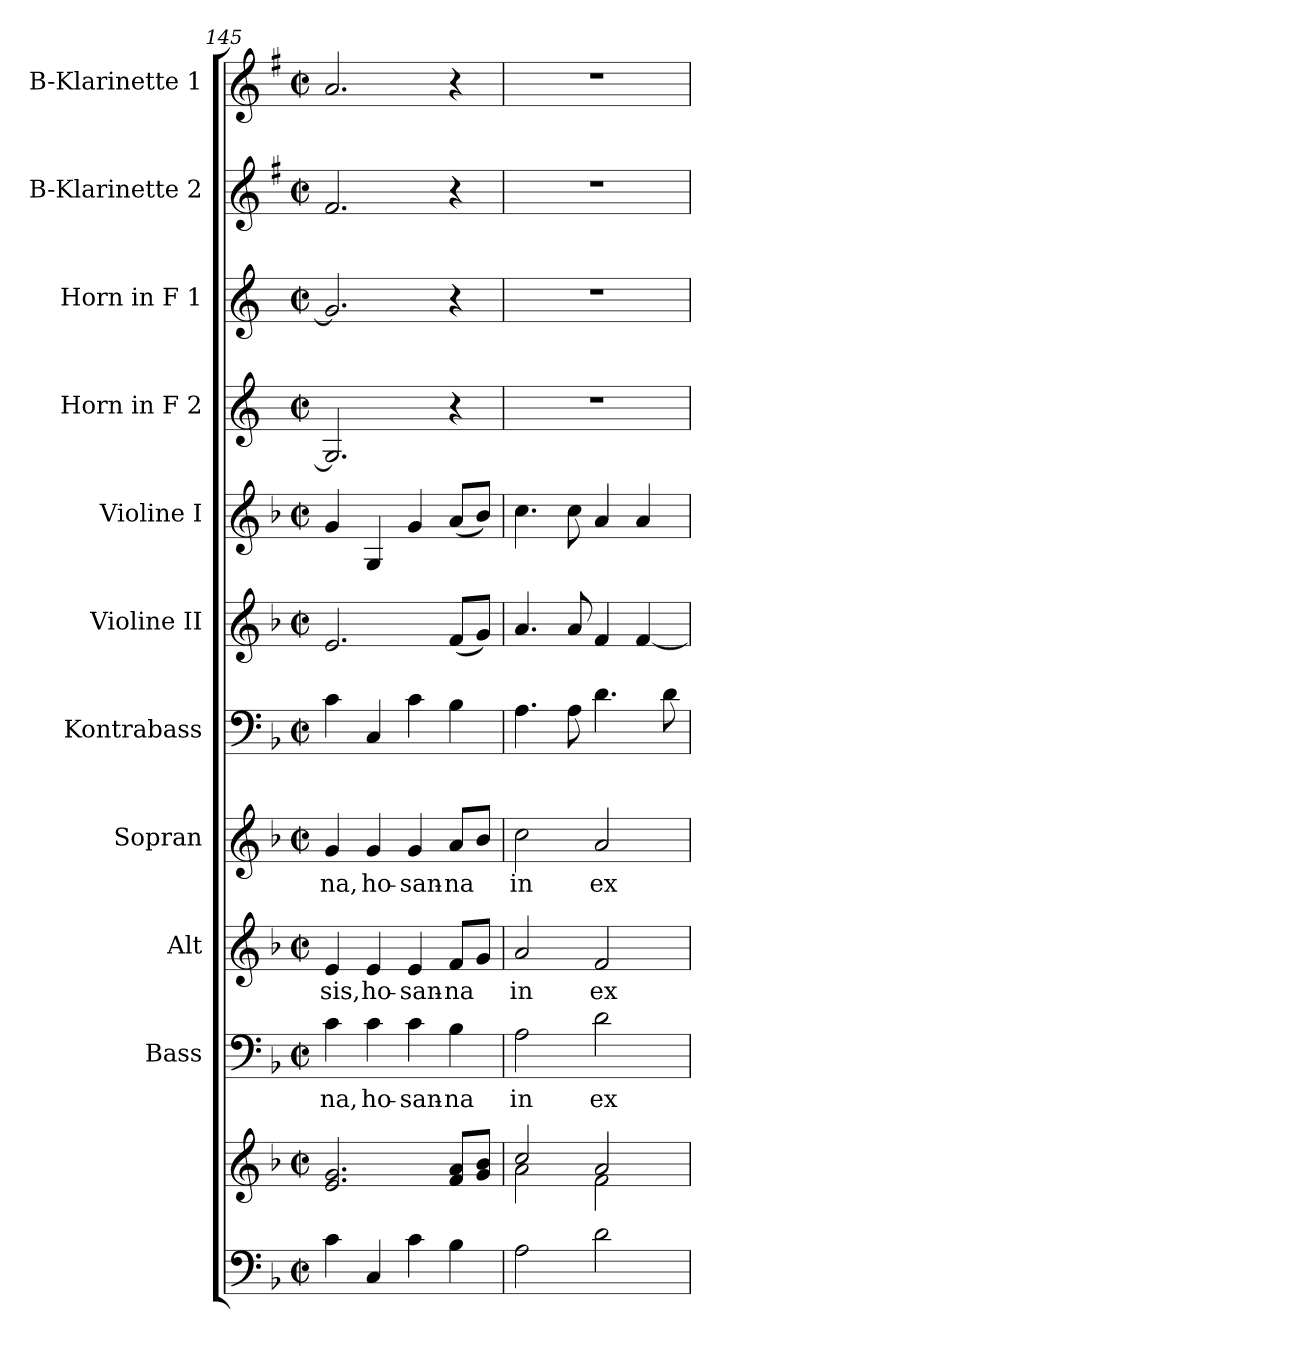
**kern	**kern	**kern	**text	**kern	**text	**kern	**text	**kern	**kern	**kern	**kern	**kern	**kern	**kern
*part11	*part11	*part10	*part10	*part9	*part9	*part8	*part8	*part7	*part6	*part5	*part4	*part3	*part2	*part1
*staff12	*staff11	*staff10	*staff10	*staff9	*staff9	*staff8	*staff8	*staff7	*staff6	*staff5	*staff4	*staff3	*staff2	*staff1
*	*	*I"Bass	*	*I"Alt	*	*I"Sopran	*	*I"Kontrabass	*I"Violine II	*I"Violine I	*I"Horn in F 2	*I"Horn in F 1	*I"B-Klarinette 2	*I"B-Klarinette 1
*	*	*I'B.	*	*I'A.	*	*I'S.	*	*I'Kb.	*I'Vl. II	*I'Vl. I	*	*	*I'B Kl. 2	*I'B Kl. 1
!!LO:PB:g=z
*clefF4	*clefG2	*clefF4	*	*clefG2	*	*clefG2	*	*clefF4	*clefG2	*clefG2	*clefG2	*clefG2	*clefG2	*clefG2
*	*	*	*	*	*	*	*	*ITrd7c12	*	*	*ITrd4c7	*ITrd4c7	*ITrd1c2	*ITrd1c2
*k[b-]	*k[b-]	*k[b-]	*	*k[b-]	*	*k[b-]	*	*k[b-]	*k[b-]	*k[b-]	*k[b-]	*k[b-]	*k[b-]	*k[b-]
*F:	*F:	*F:	*	*F:	*	*F:	*	*F:	*F:	*F:	*F:	*F:	*F:	*F:
*M2/2	*M2/2	*M2/2	*	*M2/2	*	*M2/2	*	*M2/2	*M2/2	*M2/2	*M2/2	*M2/2	*M2/2	*M2/2
*met(c|)	*met(c|)	*met(c|)	*	*met(c|)	*	*met(c|)	*	*met(c|)	*met(c|)	*met(c|)	*met(c|)	*met(c|)	*met(c|)	*met(c|)
=145	=145	=145	=145	=145	=145	=145	=145	=145	=145	=145	=145	=145	=145	=145
!	!	!	!LO:LY:b	!	!LO:LY:b	!	!LO:LY:b	!	!	!	!	!	!	!
4c\	2.e/ 2.g/	4c\	-na,	4e/	-sis,	4g/	-na,	4C\	2.e/	4g/	2.C/]	2.c/]	2.e/	2.g/
!	!	!	!LO:LY:b	!	!LO:LY:b	!	!LO:LY:b	!	!	!	!	!	!	!
4C/	.	4c\	ho-	4e/	ho-	4g/	ho-	4CC/	.	4G/	.	.	.	.
!	!	!	!LO:LY:b	!	!LO:LY:b	!	!LO:LY:b	!	!	!	!	!	!	!
4c\	.	4c\	-san-	4e/	-san-	4g/	-san-	4C\	.	4g/	.	.	.	.
!	!	!	!LO:LY:b	!	!LO:LY:b	!	!LO:LY:b	!	!	!	!	!	!	!
4B-\	8f/ 8a/L	4B-\	-na	8f/L	-na	8a/L	-na	4BB-\	(<8f/L	(<8a/L	4r	4r	4r	4r
.	8g/ 8b-/J	.	.	8g/J	.	8b-/J	.	.	8g/J)	8b-/J)	.	.	.	.
=146	=146	=146	=146	=146	=146	=146	=146	=146	=146	=146	=146	=146	=146	=146
*	*^	*	*	*	*	*	*	*	*	*	*	*	*	*
!	!	!	!	!LO:LY:b	!	!LO:LY:b	!	!LO:LY:b	!	!	!	!	!	!	!
2A\	2cc/	2a\	2A\	in	2a/	in	2cc\	in	4.AA\	4.a/	4.cc\	1r	1r	1r	1r
.	.	.	.	.	.	.	.	.	8AA\	8a/	8cc\	.	.	.	.
!	!	!	!	!LO:LY:b	!	!LO:LY:b	!	!LO:LY:b	!	!	!	!	!	!	!
2d\	2a/	2f\	2d\	ex-	2f/	ex-	2a/	ex-	4.D\	4f/	4a/	.	.	.	.
.	.	.	.	.	.	.	.	.	.	[4f/	4a/	.	.	.	.
.	.	.	.	.	.	.	.	.	8D\	.	.	.	.	.	.
*	*v	*v	*	*	*	*	*	*	*	*	*	*	*	*	*
=	=	=	=	=	=	=	=	=	=	=	=	=	=	=
*-	*-	*-	*-	*-	*-	*-	*-	*-	*-	*-	*-	*-	*-	*-
